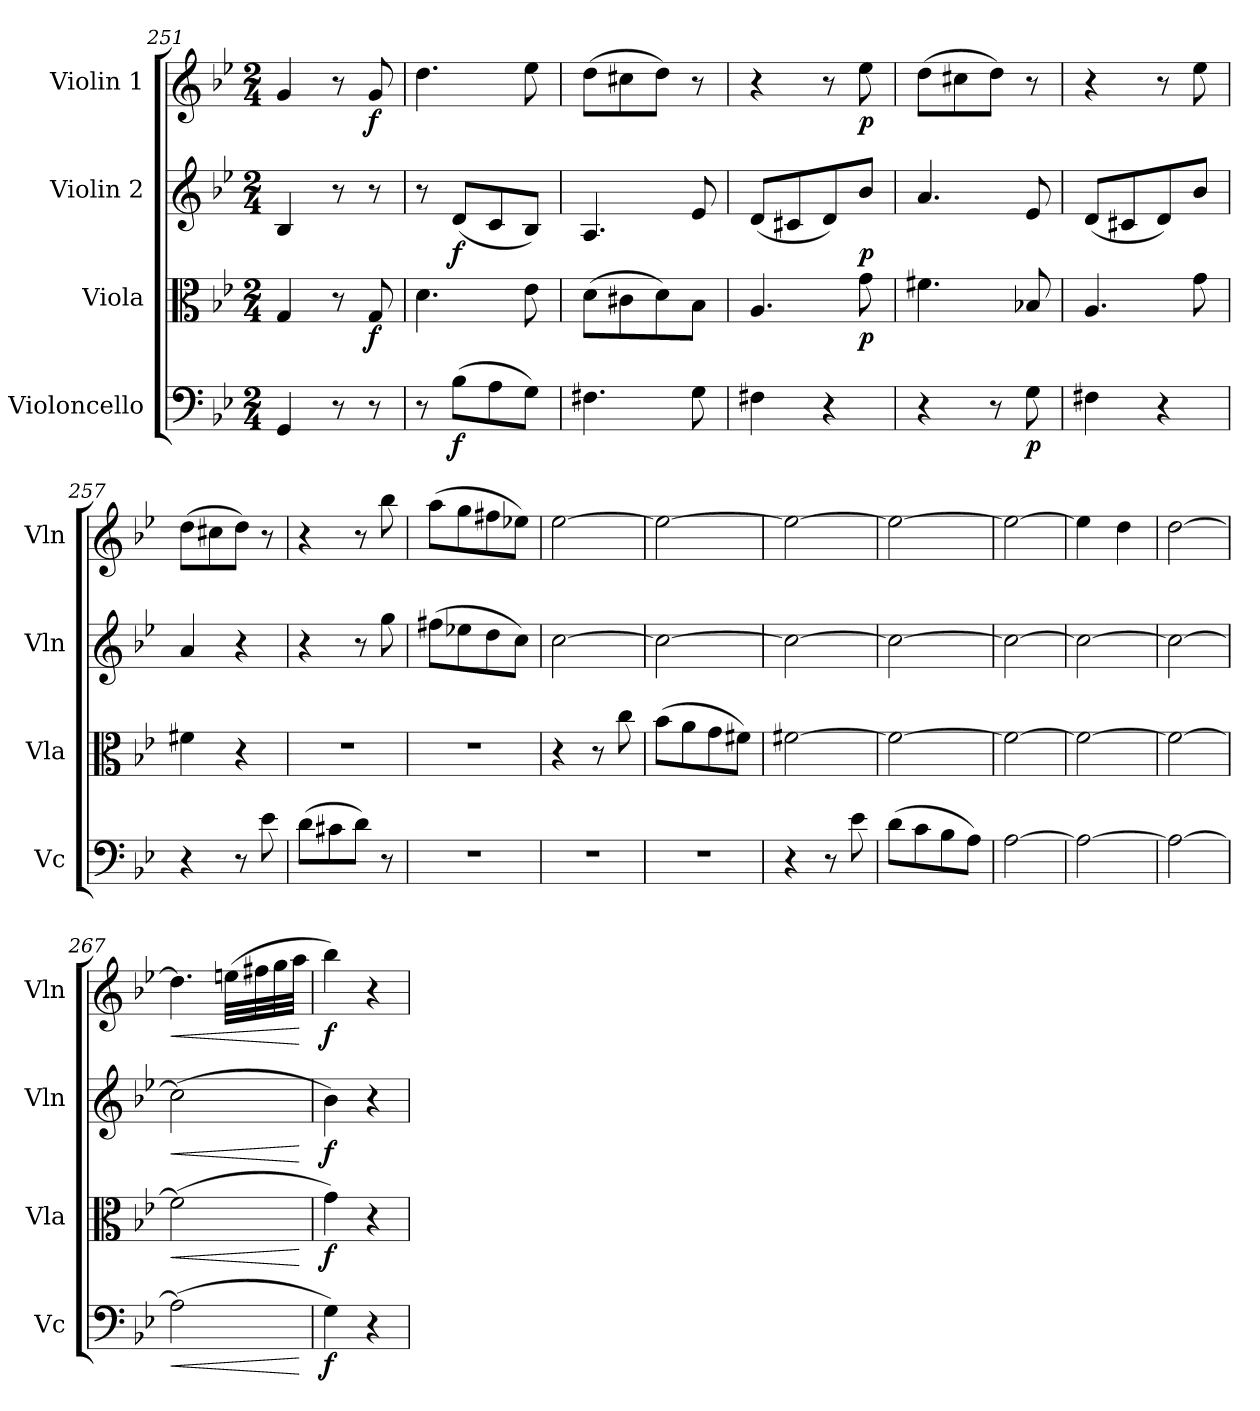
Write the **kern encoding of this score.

**kern	**dynam	**kern	**dynam	**kern	**dynam	**kern	**dynam
*part4	*part4	*part3	*part3	*part2	*part2	*part1	*part1
*staff4	*staff4	*staff3	*staff3	*staff2	*staff2	*staff1	*staff1
*I"Violoncello	*	*I"Viola	*	*I"Violin 2	*	*I"Violin 1	*
*I'Vc	*	*I'Vla	*	*I'Vln	*	*I'Vln	*
*clefF4	*	*clefC3	*	*clefG2	*	*clefG2	*
*k[b-e-]	*	*k[b-e-]	*	*k[b-e-]	*	*k[b-e-]	*
*M2/4	*	*M2/4	*	*M2/4	*	*M2/4	*
=251	=251	=251	=251	=251	=251	=251	=251
4GG/	.	4G/	.	4B-/	.	4g/	.
8r	.	8r	.	8r	.	8r	.
!	!	!	!LO:DY:b	!	!	!	!LO:DY:b
8r	.	8G/	f	8r	.	8g/	f
=252	=252	=252	=252	=252	=252	=252	=252
8r	.	4.d\	.	8r	.	4.dd\	.
!	!LO:DY:b	!	!	!	!LO:DY:b	!	!
(>8B-\L	f	.	.	(<8d/L	f	.	.
8A\	.	.	.	8c/	.	.	.
8G\J)	.	8e-\	.	8B-/J)	.	8ee-\	.
=253	=253	=253	=253	=253	=253	=253	=253
4.F#X\	.	(>8d\L	.	4.A/	.	(>8dd\L	.
.	.	8c#X\	.	.	.	8cc#X\	.
.	.	8d\)	.	.	.	8dd\J)	.
8G\	.	8B-\J	.	8e-/	.	8r	.
!!LO:LB:g=z
=254	=254	=254	=254	=254	=254	=254	=254
4F#X\	.	4.A/	.	(<8d/L	.	4r	.
.	.	.	.	8c#X/	.	.	.
4r	.	.	.	8d/)	.	8r	.
!	!	!	!LO:DY:b	!	!LO:DY:b	!	!LO:DY:b
.	.	8g\	p	8b-/J	p	8ee-\	p
=255	=255	=255	=255	=255	=255	=255	=255
4r	.	4.f#X\	.	4.a/	.	(>8dd\L	.
.	.	.	.	.	.	8cc#X\	.
8r	.	.	.	.	.	8dd\J)	.
!	!LO:DY:b	!	!	!	!	!	!
8G\	p	8B-X/	.	8e-/	.	8r	.
=256	=256	=256	=256	=256	=256	=256	=256
4F#X\	.	4.A/	.	(<8d/L	.	4r	.
.	.	.	.	8c#X/	.	.	.
4r	.	.	.	8d/)	.	8r	.
.	.	8g\	.	8b-/J	.	8ee-\	.
=257	=257	=257	=257	=257	=257	=257	=257
4r	.	4f#X\	.	4a/	.	(>8dd\L	.
.	.	.	.	.	.	8cc#X\	.
8r	.	4r	.	4r	.	8dd\J)	.
8e-\	.	.	.	.	.	8r	.
=258	=258	=258	=258	=258	=258	=258	=258
(>8d\L	.	2r	.	4r	.	4r	.
8c#X\	.	.	.	.	.	.	.
8d\J)	.	.	.	8r	.	8r	.
8r	.	.	.	8gg\	.	8bb-\	.
=259	=259	=259	=259	=259	=259	=259	=259
2r	.	2r	.	(>8ff#X\L	.	(>8aa\L	.
.	.	.	.	8ee-X\	.	8gg\	.
.	.	.	.	8dd\	.	8ff#X\	.
.	.	.	.	8cc\J)	.	8ee-X\J)	.
=260	=260	=260	=260	=260	=260	=260	=260
2r	.	4r	.	[2cc\	.	[2ee-\	.
.	.	8r	.	.	.	.	.
.	.	8cc\	.	.	.	.	.
!!LO:LB:g=z
=261	=261	=261	=261	=261	=261	=261	=261
2r	.	(>8b-\L	.	2cc\_	.	2ee-\_	.
.	.	8a\	.	.	.	.	.
.	.	8g\	.	.	.	.	.
.	.	8f#X\J)	.	.	.	.	.
=262	=262	=262	=262	=262	=262	=262	=262
4r	.	[2f#X\	.	2cc\_	.	2ee-\_	.
8r	.	.	.	.	.	.	.
8e-\	.	.	.	.	.	.	.
=263	=263	=263	=263	=263	=263	=263	=263
(>8d\L	.	2f#\_	.	2cc\_	.	2ee-\_	.
8c\	.	.	.	.	.	.	.
8B-\	.	.	.	.	.	.	.
8A\J)	.	.	.	.	.	.	.
=264	=264	=264	=264	=264	=264	=264	=264
[2A\	.	2f#\_	.	2cc\_	.	2ee-\_	.
=265	=265	=265	=265	=265	=265	=265	=265
2A\_	.	2f#\_	.	2cc\_	.	4ee-\]	.
.	.	.	.	.	.	4dd\	.
=266	=266	=266	=266	=266	=266	=266	=266
2A\_	.	2f#\_	.	2cc\_	.	[2dd\	.
=267	=267	=267	=267	=267	=267	=267	=267
!	!LO:HP:b	!	!LO:HP:b	!	!LO:HP:b	!	!LO:HP:b
(>2A\]	<	(>2f#\]	<	(>2cc\]	<	4.dd\]	<
.	.	.	.	.	.	(>32een\LLL	.
.	.	.	.	.	.	32ff#X\	.
.	.	.	.	.	.	32gg\	.
.	.	.	.	.	.	32aa\JJJ	.
.	[	.	[	.	[	.	[
=268	=268	=268	=268	=268	=268	=268	=268
!	!LO:DY:b	!	!LO:DY:b	!	!LO:DY:b	!	!LO:DY:b
4G\)	f	4g\)	f	4b-\)	f	4bb-\)	f
4r	.	4r	.	4r	.	4r	.
=	=	=	=	=	=	=	=
*-	*-	*-	*-	*-	*-	*-	*-
